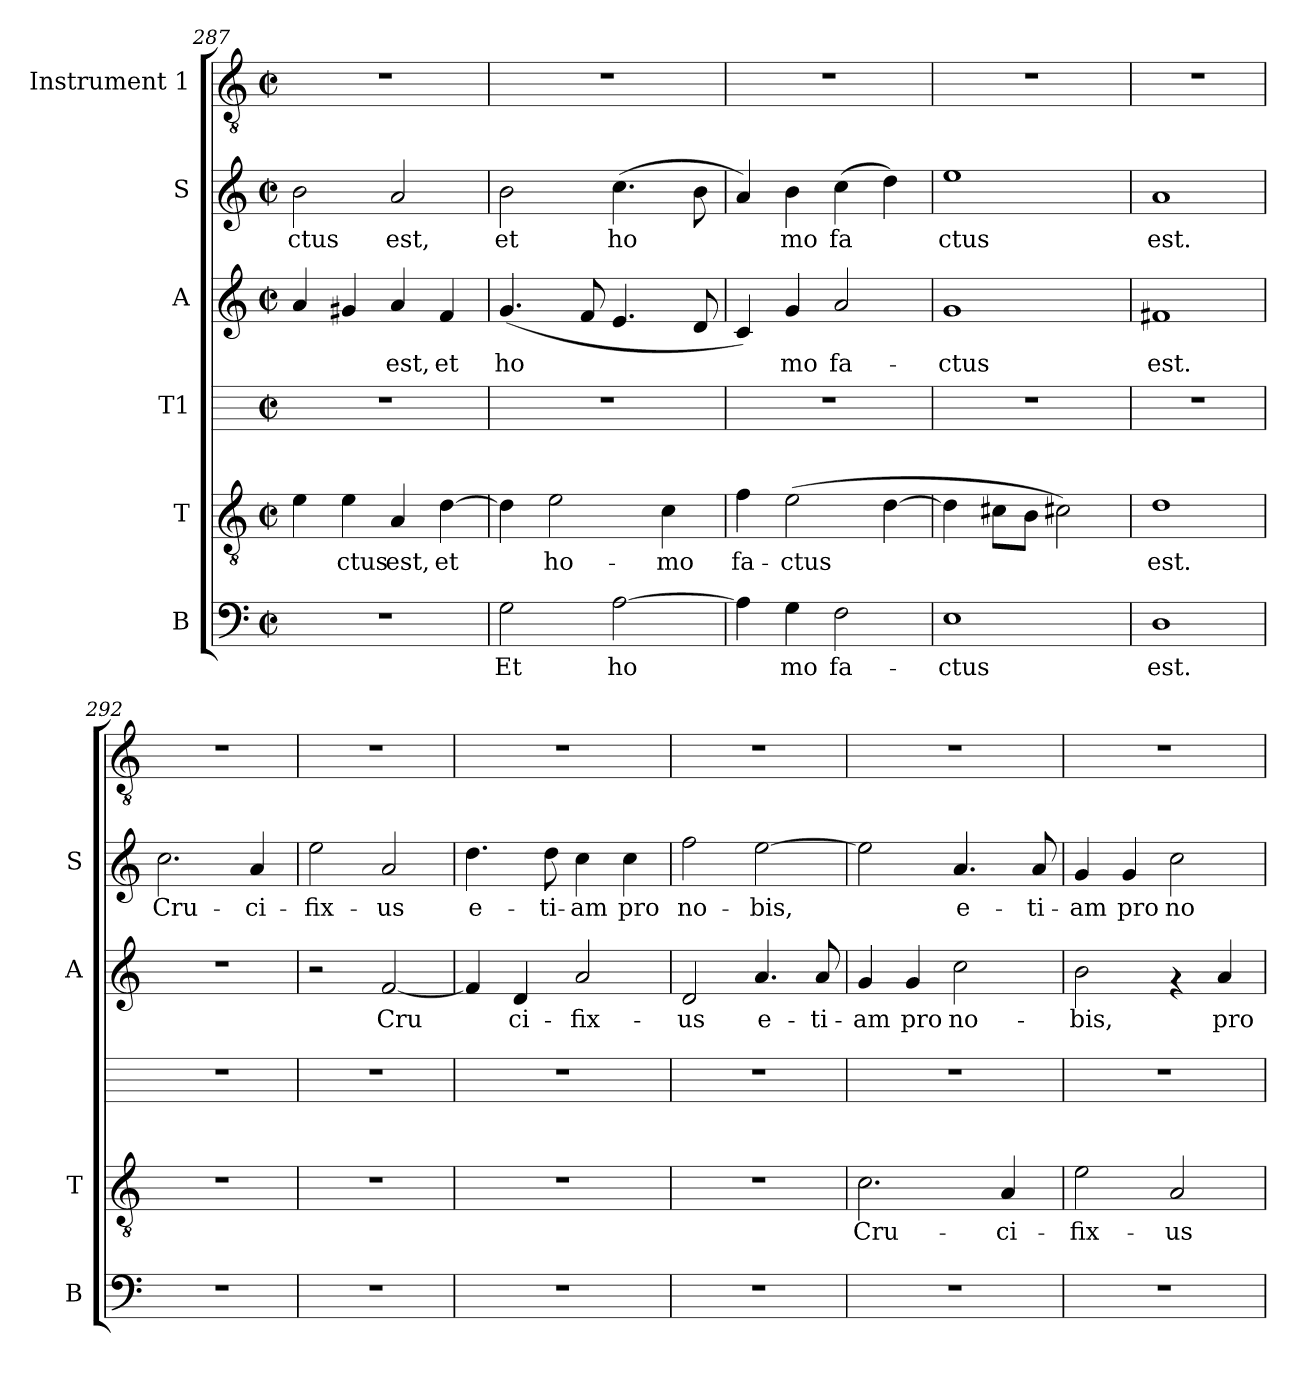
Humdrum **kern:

**kern	**text	**kern	**text	**kern	**kern	**text	**kern	**text	**kern
*part6	*part6	*part5	*part5	*part4	*part3	*part3	*part2	*part2	*part1
*staff6	*staff6	*staff5	*staff5	*staff4	*staff3	*staff3	*staff2	*staff2	*staff1
*I"B	*	*I"T	*	*I"T1	*I"A	*	*I"S	*	*I"Instrument 1
*I'B	*	*I'T	*	*	*I'A	*	*I'S	*	*
!!LO:PB:g=z
*clefF4	*	*clefGv2	*	*	*clefG2	*	*clefG2	*	*clefGv2
*k[]	*	*k[]	*	*k[]	*k[]	*	*k[]	*	*k[]
*C:	*	*C:	*	*C:	*C:	*	*C:	*	*C:
*M2/2	*	*M2/2	*	*M2/2	*M2/2	*	*M2/2	*	*M2/2
*met(c|)	*	*met(c|)	*	*met(c|)	*met(c|)	*	*met(c|)	*	*met(c|)
=287	=287	=287	=287	=287	=287	=287	=287	=287	=287
!	!	!	!LO:LY:b:cj	!	!	!LO:LY:b:cj	!	!LO:LY:b:cj	!
1r	.	4e\	-	1r	4a/	.	2b\	-ctus	1r
!	!	!	!LO:LY:b:cj	!	!	!LO:LY:b:cj	!	!	!
.	.	4e\	-ctus	.	4g#/	.	.	.	.
!	!	!	!LO:LY:b:cj	!	!	!LO:LY:b:cj	!	!LO:LY:b:cj	!
.	.	4A/	est,	.	4a/	est,	2a/	est,	.
!	!	!	!LO:LY:b:cj	!	!	!LO:LY:b:cj	!	!	!
.	.	[>4d\	et	.	4f/	et	.	.	.
=288	=288	=288	=288	=288	=288	=288	=288	=288	=288
!	!LO:LY:b:cj	!	!LO:LY:b:cj	!	!	!LO:LY:b:cj	!	!LO:LY:b:cj	!
2G\	Et	4d\]	.	1r	(<4.g/	ho-	2b\	et	1r
!	!	!	!LO:LY:b:cj	!	!	!	!	!	!
.	.	2e\	ho-	.	.	.	.	.	.
!	!	!	!	!	!	!LO:LY:b:cj	!	!	!
.	.	.	.	.	8f/	-	.	.	.
!	!LO:LY:b:cj	!	!	!	!	!LO:LY:b:cj	!	!LO:LY:b:cj	!
[>2A\	ho-	.	.	.	4.e/	.	(>4.cc\	ho-	.
!	!	!	!LO:LY:b:cj	!	!	!	!	!	!
.	.	4c\	-mo	.	.	.	.	.	.
!	!	!	!	!	!	!LO:LY:b:cj	!	!LO:LY:b:cj	!
.	.	.	.	.	8d/	.	8b\	-	.
=289	=289	=289	=289	=289	=289	=289	=289	=289	=289
!	!LO:LY:b:cj	!	!LO:LY:b:cj	!	!	!LO:LY:b:cj	!	!LO:LY:b:cj	!
4A\]	--	4f\	fa-	1r	4c/)	-	4a/)	-	1r
!	!LO:LY:b:cj	!	!LO:LY:b:cj	!	!	!LO:LY:b:cj	!	!LO:LY:b:cj	!
4G\	-mo	(>2e\	-ctus	.	4g/	-mo	4b\	-mo	.
!	!LO:LY:b:cj	!	!	!	!	!LO:LY:b:cj	!	!LO:LY:b:cj	!
2F\	fa-	.	.	.	2a/	fa-	(>4cc\	fa-	.
!	!	!	!LO:LY:b:cj	!	!	!	!	!LO:LY:b:cj	!
.	.	[>4d\	.	.	.	.	4dd\)	-	.
=290	=290	=290	=290	=290	=290	=290	=290	=290	=290
!	!LO:LY:b:cj	!	!	!	!	!LO:LY:b:cj	!	!LO:LY:b:cj	!
1E	-ctus	4d\]	.	1r	1g	-ctus	1ee	ctus	1r
.	.	8c#\L	.	.	.	.	.	.	.
.	.	8B\J	.	.	.	.	.	.	.
.	.	2c#X\)	.	.	.	.	.	.	.
=291	=291	=291	=291	=291	=291	=291	=291	=291	=291
!	!LO:LY:b:cj	!	!LO:LY:b:cj	!	!	!LO:LY:b:cj	!	!LO:LY:b:cj	!
1D	est.	1d	est.	1r	1f#X	est.	1a	est.	1r
!!LO:PB:g=z
=292	=292	=292	=292	=292	=292	=292	=292	=292	=292
!	!	!	!	!	!	!	!	!LO:LY:b:cj	!
1r	.	1r	.	1r	1r	.	2.cc\	Cru-	1r
!	!	!	!	!	!	!	!	!LO:LY:b:cj	!
.	.	.	.	.	.	.	4a/	-ci-	.
=293	=293	=293	=293	=293	=293	=293	=293	=293	=293
!	!	!	!	!	!	!	!	!LO:LY:b:cj	!
1r	.	1r	.	1r	2r	.	2ee\	-fix-	1r
!	!	!	!	!	!	!LO:LY:b:cj	!	!LO:LY:b:cj	!
.	.	.	.	.	[<2f/	Cru-	2a/	-us	.
=294	=294	=294	=294	=294	=294	=294	=294	=294	=294
!	!	!	!	!	!	!LO:LY:b:cj	!	!LO:LY:b:cj	!
1r	.	1r	.	1r	4f/]	--	4.dd\	e-	1r
!	!	!	!	!	!	!LO:LY:b:cj	!	!	!
.	.	.	.	.	4d/	-ci-	.	.	.
!	!	!	!	!	!	!	!	!LO:LY:b:cj	!
.	.	.	.	.	.	.	8dd\	-ti-	.
!	!	!	!	!	!	!LO:LY:b:cj	!	!LO:LY:b:cj	!
.	.	.	.	.	2a/	-fix-	4cc\	-am	.
!	!	!	!	!	!	!	!	!LO:LY:b:cj	!
.	.	.	.	.	.	.	4cc\	pro	.
=295	=295	=295	=295	=295	=295	=295	=295	=295	=295
!	!	!	!	!	!	!LO:LY:b:cj	!	!LO:LY:b:cj	!
1r	.	1r	.	1r	2d/	-us	2ff\	no-	1r
!	!	!	!	!	!	!LO:LY:b:cj	!	!LO:LY:b:cj	!
.	.	.	.	.	4.a/	e-	[>2ee\	-bis,	.
!	!	!	!	!	!	!LO:LY:b:cj	!	!	!
.	.	.	.	.	8a/	-ti-	.	.	.
=296	=296	=296	=296	=296	=296	=296	=296	=296	=296
!	!	!	!LO:LY:b:cj	!	!	!LO:LY:b:cj	!	!LO:LY:b:cj	!
1r	.	2.c\	Cru-	1r	4g/	-am	2ee\]	.	1r
!	!	!	!	!	!	!LO:LY:b:cj	!	!	!
.	.	.	.	.	4g/	pro	.	.	.
!	!	!	!	!	!	!LO:LY:b:cj	!	!LO:LY:b:cj	!
.	.	.	.	.	2cc\	no-	4.a/	e-	.
!	!	!	!LO:LY:b:cj	!	!	!	!	!	!
.	.	4A/	-ci-	.	.	.	.	.	.
!	!	!	!	!	!	!	!	!LO:LY:b:cj	!
.	.	.	.	.	.	.	8a/	-ti-	.
=297	=297	=297	=297	=297	=297	=297	=297	=297	=297
!	!	!	!LO:LY:b:cj	!	!	!LO:LY:b:cj	!	!LO:LY:b:cj	!
1r	.	2e\	-fix-	1r	2b\	-bis,	4g/	-am	1r
!	!	!	!	!	!	!	!	!LO:LY:b:cj	!
.	.	.	.	.	.	.	4g/	pro	.
!	!	!	!LO:LY:b:cj	!	!	!	!	!LO:LY:b:cj	!
.	.	2A/	-us	.	4rf	.	2cc\	no-	.
!	!	!	!	!	!	!LO:LY:b:cj	!	!	!
.	.	.	.	.	4a/	pro	.	.	.
=	=	=	=	=	=	=	=	=	=
*-	*-	*-	*-	*-	*-	*-	*-	*-	*-
